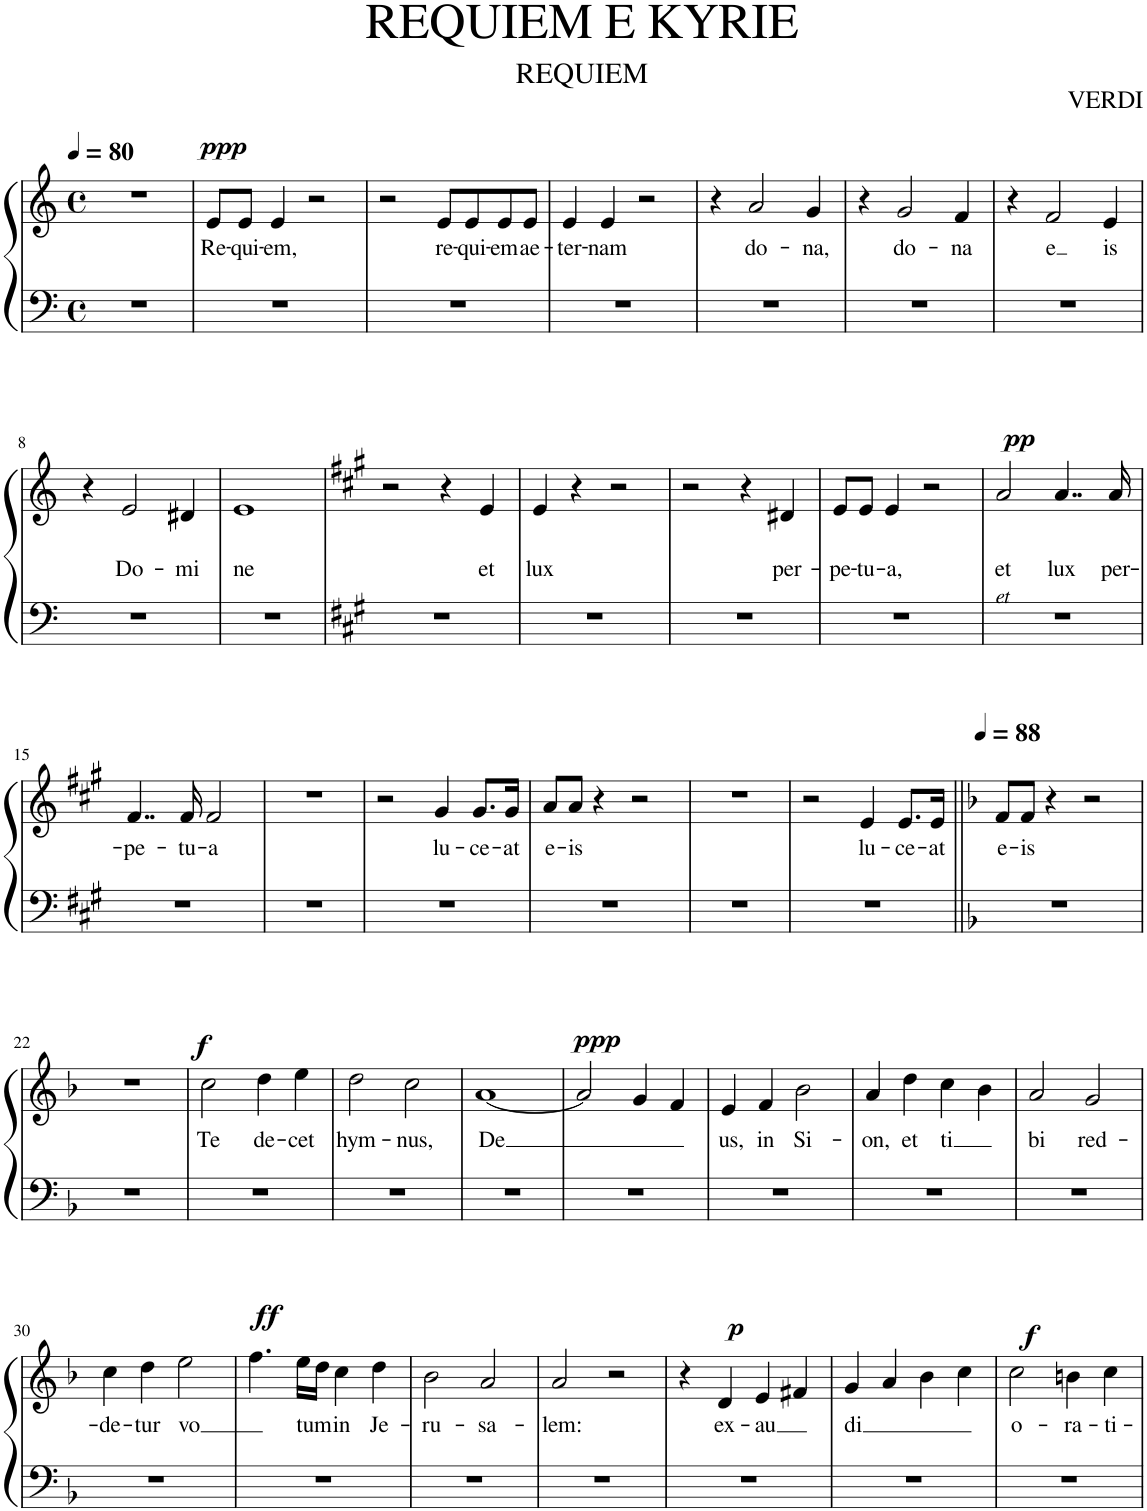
**kern	**kern	**text	**dynam
*part1	*part1	*part1	*part1
*staff2	*staff1	*staff1	*staff1/2
*I"Piano	*	*	*
*I'Pno.	*	*	*
*clefF4	*clefG2	*	*
*k[]	*k[]	*	*
*M4/4	*M4/4	*	*
*met(c)	*met(c)	*	*
*MM80	*MM80	*	*
=1	=1	=1	=1
1r	1r	.	.
=2	=2	=2	=2
!	!	!LO:LY:b	!LO:DY:a
1r	8e/L	Re-	ppp
!	!	!LO:LY:b	!
.	8e/J	-qui-	.
!	!	!LO:LY:b	!
.	4e/	-em,	.
.	2r	.	.
=3	=3	=3	=3
1r	2r	.	.
!	!	!LO:LY:b	!
.	8e/L	re-	.
!	!	!LO:LY:b	!
.	8e/	-qui-	.
!	!	!LO:LY:b	!
.	8e/	-em	.
!	!	!LO:LY:b	!
.	8e/J	ae-	.
=4	=4	=4	=4
!	!	!LO:LY:b	!
1r	4e/	-ter-	.
!	!	!LO:LY:b	!
.	4e/	-nam	.
.	2r	.	.
=5	=5	=5	=5
1r	4r	.	.
!	!	!LO:LY:b	!
.	2a/	do-	.
!	!	!LO:LY:b	!
.	4g/	-na,	.
=6	=6	=6	=6
1r	4r	.	.
!	!	!LO:LY:b	!
.	2g/	do-	.
!	!	!LO:LY:b	!
.	4f/	-na	.
=7	=7	=7	=7
1r	4r	.	.
!	!	!LO:LY:b	!
.	2f/	e	.
!	!	!LO:LY:b	!
.	4e/	is	.
!!LO:LB:g=z
=8	=8	=8	=8
1r	4r	.	.
!	!	!LO:LY:b	!
.	2e/	Do-	.
!	!	!LO:LY:b	!
.	4d#X/	-mi	.
=9	=9	=9	=9
!	!	!LO:LY:b	!
1r	1e	ne	.
=10	=10	=10	=10
*k[f#c#g#]	*k[f#c#g#]	*	*
1r	2r	.	.
.	4r	.	.
!	!	!LO:LY:b	!
.	4e/	et	.
=11	=11	=11	=11
!	!	!LO:LY:b	!
1r	4e/	lux	.
.	4r	.	.
.	2r	.	.
=12	=12	=12	=12
1r	2r	.	.
.	4r	.	.
!	!	!LO:LY:b	!
.	4d#X/	per-	.
=13	=13	=13	=13
!	!	!LO:LY:b	!
1r	8e/L	-pe-	.
!	!	!LO:LY:b	!
.	8e/J	-tu-	.
!	!	!LO:LY:b	!
.	4e/	-a,	.
.	2r	.	.
=14	=14	=14	=14
!	!	!LO:LY:b	!LO:DY:b
!	!	!	!LO:DY:n=1:a
1r	2a/	et	other-dynamics pp
!	!	!LO:LY:b	!
.	4..a/	lux	.
!	!	!LO:LY:b	!
.	16a/	per-	.
!!LO:LB:g=z
=15	=15	=15	=15
!	!	!LO:LY:b	!
1r	4..f#/	-pe-	.
!	!	!LO:LY:b	!
.	16f#/	-tu-	.
!	!	!LO:LY:b	!
.	2f#/	-a	.
=16	=16	=16	=16
1r	1r	.	.
=17	=17	=17	=17
1r	2r	.	.
!	!	!LO:LY:b	!
.	4g#/	lu-	.
!	!	!LO:LY:b	!
.	8.g#/L	-ce-	.
!	!	!LO:LY:b	!
.	16g#/Jk	-at	.
=18	=18	=18	=18
!	!	!LO:LY:b	!
1r	8a/L	e-	.
!	!	!LO:LY:b	!
.	8a/J	-is	.
.	4r	.	.
.	2r	.	.
=19	=19	=19	=19
1r	1r	.	.
=20	=20	=20	=20
1r	2r	.	.
!	!	!LO:LY:b	!
.	4e/	lu-	.
!	!	!LO:LY:b	!
.	8.e/L	-ce-	.
!	!	!LO:LY:b	!
.	16e/Jk	-at	.
=21||	=21||	=21||	=21||
*k[b-]	*k[b-]	*	*
!	!	!LO:LY:b	!
1r	8f/L	e-	.
!	!	!LO:LY:b	!
.	8f/J	-is	.
*	*MM88	*	*
.	4r	.	.
.	2r	.	.
!!LO:LB:g=z
=22	=22	=22	=22
1r	1r	.	.
=23	=23	=23	=23
!	!	!LO:LY:b	!LO:DY:a
1r	2cc\	Te	f
!	!	!LO:LY:b	!
.	4dd\	de-	.
!	!	!LO:LY:b	!
.	4ee\	-cet	.
=24	=24	=24	=24
!	!	!LO:LY:b	!
1r	2dd\	hym-	.
!	!	!LO:LY:b	!
.	2cc\	-nus,	.
=25	=25	=25	=25
!	!	!LO:LY:b	!
1r	[1a	De	.
=26	=26	=26	=26
!	!	!	!LO:DY:a
1r	2a/]	.	ppp
.	4g/	.	.
.	4f/	.	.
=27	=27	=27	=27
!	!	!LO:LY:b	!
1r	4e/	us,	.
!	!	!LO:LY:b	!
.	4f/	in	.
!	!	!LO:LY:b	!
.	2b-\	Si-	.
=28	=28	=28	=28
!	!	!LO:LY:b	!
1r	4a/	-on,	.
!	!	!LO:LY:b	!
.	4dd\	et	.
!	!	!LO:LY:b	!
.	4cc\	ti	.
.	4b-\	.	.
=29	=29	=29	=29
!	!	!LO:LY:b	!
1r	2a/	bi	.
!	!	!LO:LY:b	!
.	2g/	red-	.
!!LO:LB:g=z
=30	=30	=30	=30
!	!	!LO:LY:b	!
1r	4cc\	-de-	.
!	!	!LO:LY:b	!
.	4dd\	-tur	.
!	!	!LO:LY:b	!
.	2ee\	vo	.
=31	=31	=31	=31
!	!	!	!LO:DY:a
1r	4.ff\	.	ff
!	!	!LO:LY:b	!
.	16ee\LL	tum	.
.	16dd\JJ	.	.
!	!	!LO:LY:b	!
.	4cc\	in	.
!	!	!LO:LY:b	!
.	4dd\	Je-	.
=32	=32	=32	=32
!	!	!LO:LY:b	!
1r	2b-\	-ru-	.
!	!	!LO:LY:b	!
.	2a/	-sa-	.
=33	=33	=33	=33
!	!	!LO:LY:b	!
1r	2a/	-lem:	.
.	2r	.	.
=34	=34	=34	=34
1r	4r	.	.
!	!	!LO:LY:b	!LO:DY:a
.	4d/	ex-	p
!	!	!LO:LY:b	!
.	4e/	-au	.
.	4f#X/	.	.
=35	=35	=35	=35
!	!	!LO:LY:b	!
1r	4g/	di	.
.	4a/	.	.
.	4b-\	.	.
.	4cc\	.	.
=36	=36	=36	=36
!	!	!LO:LY:b	!LO:DY:a
1r	2cc\	o-	f
!	!	!LO:LY:b	!
.	4bn\	-ra-	.
!	!	!LO:LY:b	!
.	4cc\	-ti-	.
=	=	=	=
*-	*-	*-	*-
